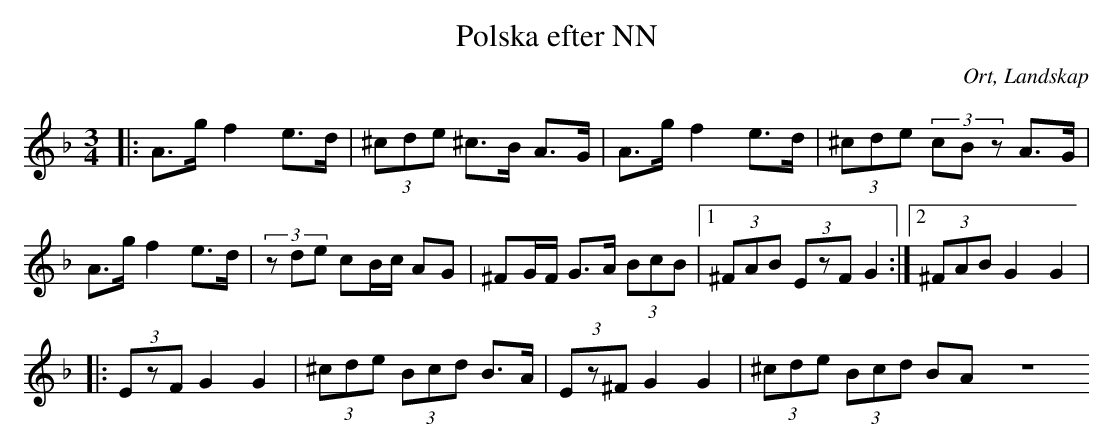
X:1
T:Polska efter NN
O:Ort, Landskap
M:3/4
L:1/8
K:Dm
|: A>g f2 e>d|(3^cde ^c>B A>G|A>g f2 e>d|(3^cde (3cBz A>G|A>g f2 e>d|(3zde cB/c/ AG|^FG/F/ G>A (3BcB|1 (3^FAB (3EzF G2  :|2(3^FAB G2 G2|
|:(3EzF G2 G2|(3^cde (3Bcd B>A|(3Ez^F G2 G2|(3^cde (3Bcd (3BAZ
